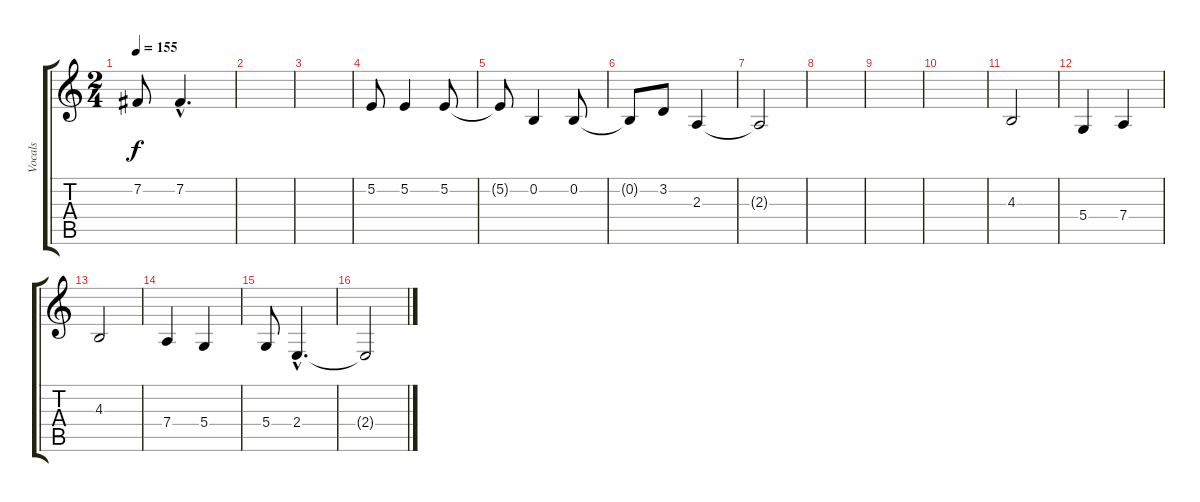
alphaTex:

\track ("Vocals" "Vocals") {instrument altosax}
\staff {score tabs}
\tuning (E4 B3 G3 D3 A2 E2) {hide}
\ts (2 4)
\tempo 155
\clef g2
\ks c
7.2.8{dy f} 7.2{hac}.4{d} |
|
|
5.2.8 5.2.4 5.2.8 |
5.2{t}.8 0.2.4 0.2.8 |
0.2{t}.8 3.2.8 2.3.4 |
2.3{t}.2 |
|
|
|
4.3.2 |
5.4.4 7.4.4 |
4.3.2 |
7.4.4 5.4.4 |
5.4.8 2.4{hac}.4{d} |
2.4{t}.2
